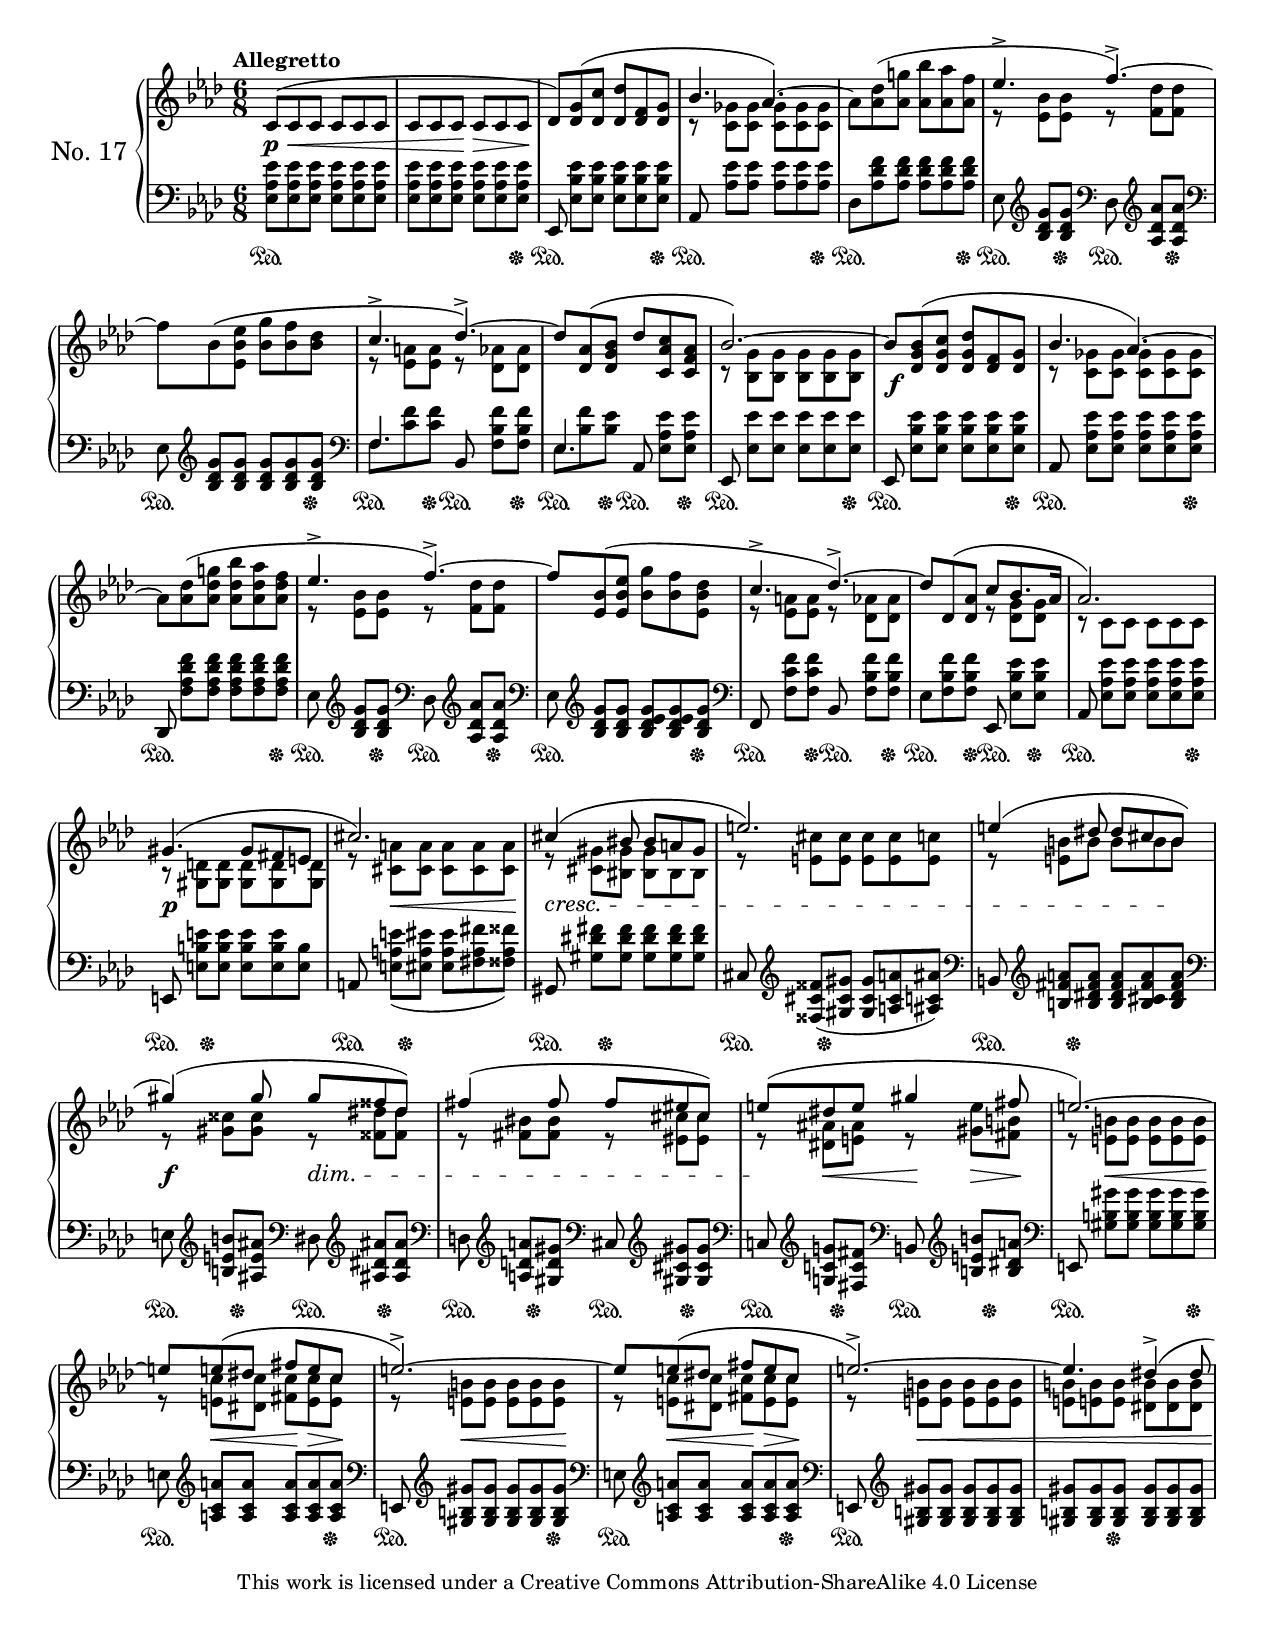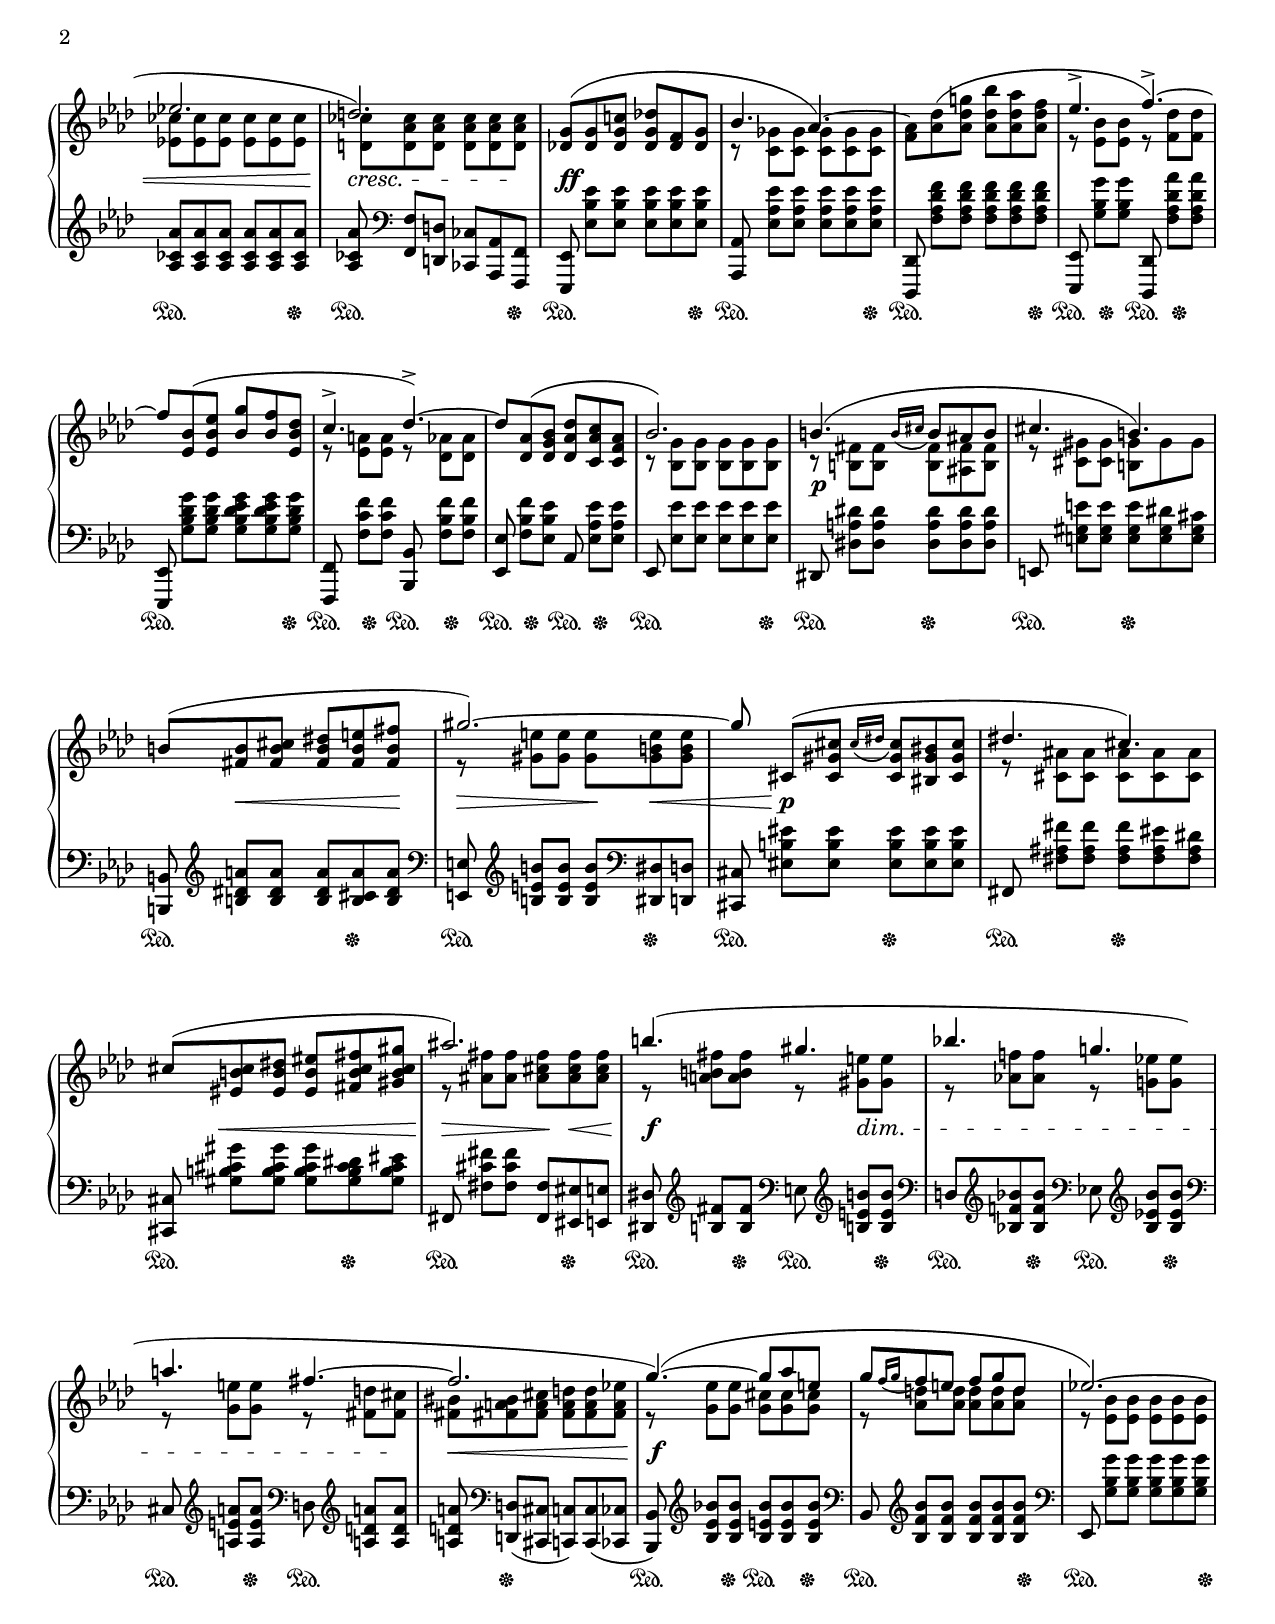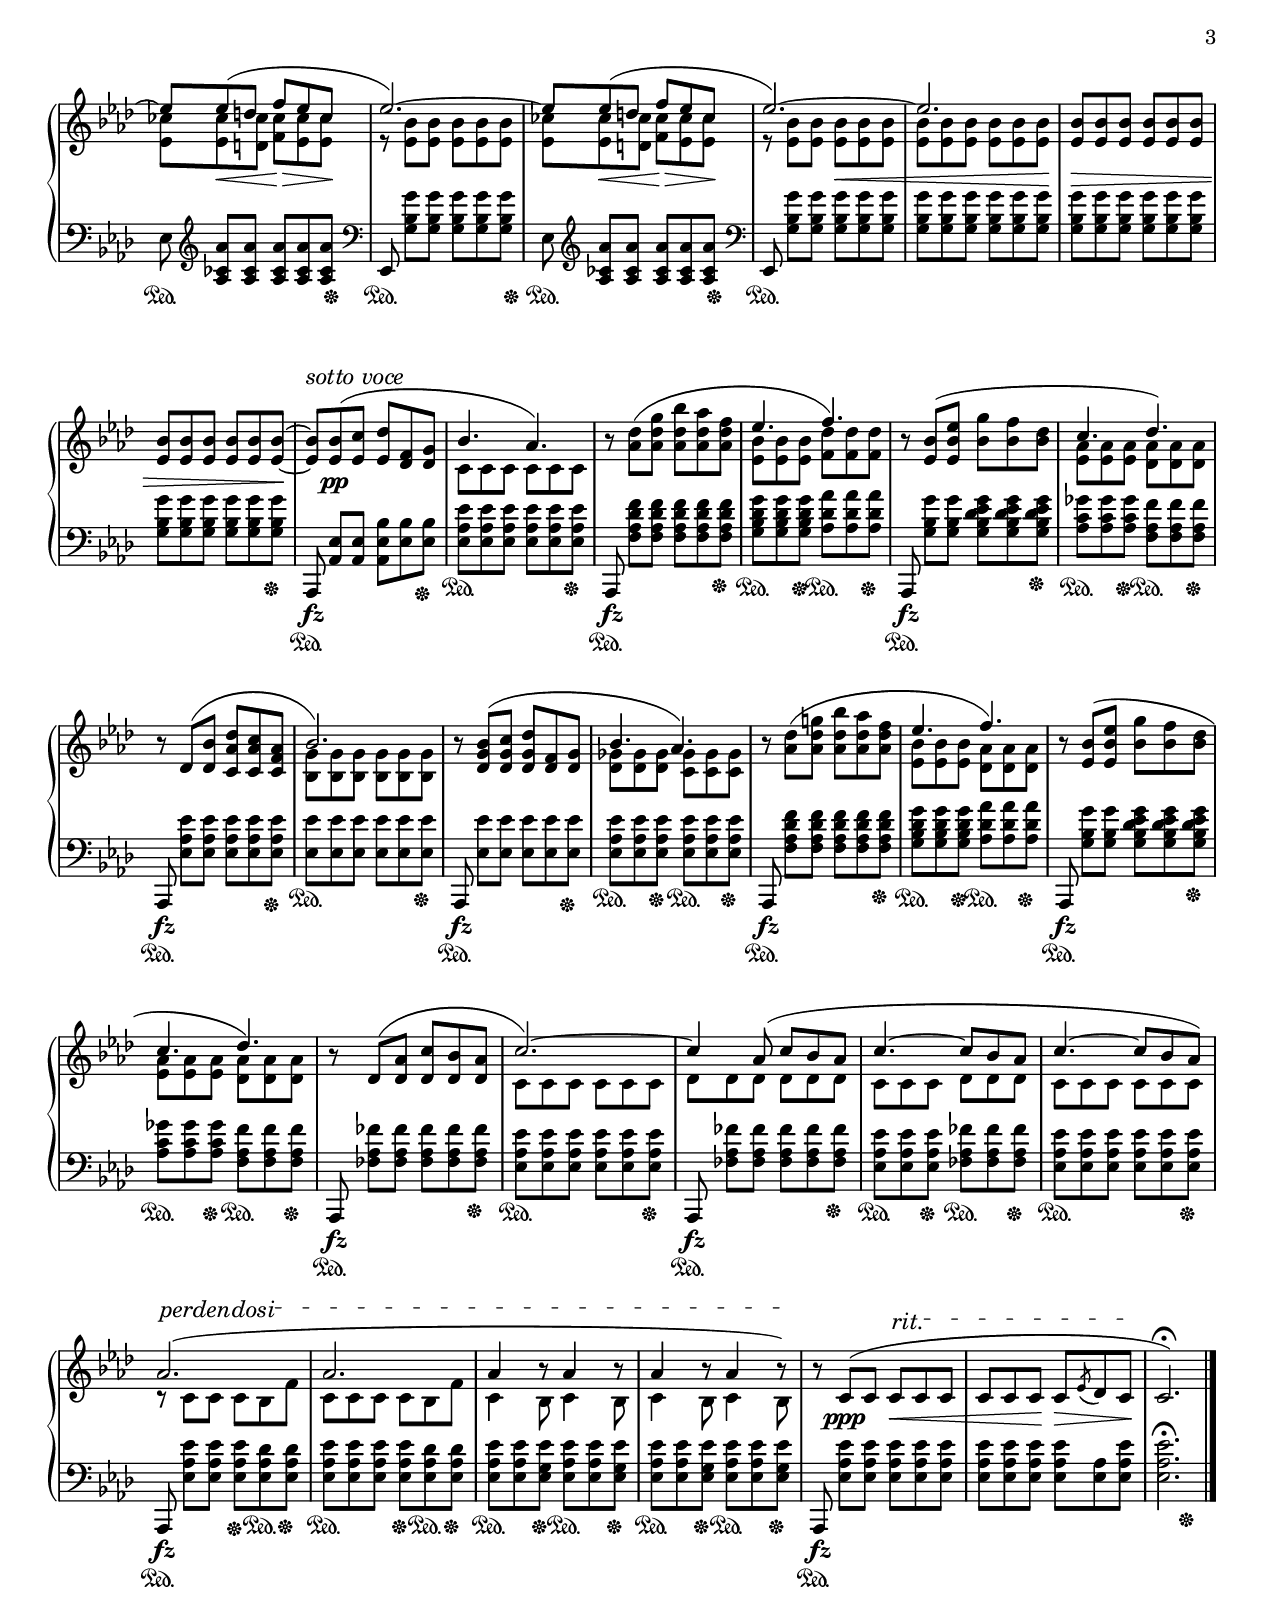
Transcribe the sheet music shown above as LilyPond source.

\version "2.24.0"

\include "includes/header-paper.ily"
%...+....1....+....2....+....3....+....4....+....5....+....6....+....7....+....

\version "2.24.0"
\language "english"

\include "global-variables.ily"

%%% Positions and shapes %%%

beamPositionsA = \tweak Beam.positions #'(2.5 . 3) \etc
beamPositionsB = \tweak Beam.positions #'(3.5 . 2.5) \etc
beamPositionsC = \tweak Beam.positions #'(2.5 . 3) \etc

forceHShiftA = \tweak NoteColumn.force-hshift -1.5 \etc
forceHShiftB = \tweak NoteColumn.force-hshift -1.5 \etc

appogShapeA = \shape #'((0 . 0) (0 . 0) (-0.5 . 0) (-0.75 . 0.25)) Slur
appogShapeB = \shape #'((0 . 0) (0 . 0) (-0.5 . 0) (-0.75 . 0.25)) Slur
appogShapeC = \shape #'((0 . 0.25) (0 . 0.5) (-0.5 . 0.5) (-0.75 . 0.5)) Slur

moveDotA = \tweak Dots.extra-offset #'(0 . 0.9) \etc

%%% Music %%%

global = {
  \time 6/8
  \key af \major
  \accidentalStyle piano
}

rightHandUpper = \relative {
  \oneVoice
  c'8^( c c c c c |
  c8 c c c c c |
  \beamPositionsA df8) <df g>^( <df c'> \beamPositionsB <df df'> <df f> 
    <df g> |
  \voiceOne bf'4. \forceHShiftA \moveDotA af)~ |
  \oneVoice af8 <af df>( <af g'!> <af bf'> <af af'> <af f'> |
  \voiceOne ef'4.-> f->)~ |
  \oneVoice f8 bf,\( <ef, bf' ef> <bf' g'> <bf f'> <bf df> |
  \voiceOne c4.-> df->\)~ |
  
  \barNumberCheck 9
  \oneVoice df8 <df, af'>^( <df g bf> df' <c, af' c> <c f af> |
  \voiceOne bf'2.)~ |
  \oneVoice bf8 <df, g bf>^( <df g c> <df g df'> <df f> <df g> |
  \voiceOne bf'4. \forceHShiftA \moveDotA af)~ |
  \oneVoice af8 <af df>( <af df g!> <af df bf'> <af df af'> <af df f> |
  \voiceOne ef'4.-> f->)~ |
  \oneVoice f8 <ef, bf'>^( <ef bf' ef> <bf' g'> <bf f'> <ef, bf' df> |
  \voiceOne c'4.-> df->)~ |
  
  \barNumberCheck 17
  df8 df,^( <df af'> c' bf8. af16 |
  af2.) |
  gs4.( gs8 fs e |
  cs'2.) |
  cs4( bs8 bs a gs |
  e'2.) |
  e4( ds8 ds cs b |
  gs'4)( gs8 gs fss ds) |
  
  \barNumberCheck 25
  fs4( fs8 fs es cs) |
  e8( ds e gs4 fs8 |
  e2.)~ |
  e8 e( ds fs e c |
  e2.->)~ |
  e8 e( ds fs e c |
  e2.->)~ |
  e4. ds4->( ds8 |
  
  \barNumberCheck 33
  ef2. |
  d2.) |
  \oneVoice <df, g>8^( q <df g c> <df g df'> <df f> <df g>
  \voiceOne bf'4. \forceHShiftB \moveDotA af)~ |
  \oneVoice <f af>8 <af df>( <af df g!> <af df bf'> <af df af'> <af df f> |
  \voiceOne ef'4.-> f->)~ |
  f8 <ef, bf'>( <ef bf' ef> <bf' g'> <bf f'> <ef, bf' df> |
  c'4.-> df->)~ |
  
  \barNumberCheck 41
  df8 <df, af'>( <df g bf> <df af' df> <c af' c> <c f af> |
  bf'2.) |
  b4.( \slurDown \appogShapeA \appoggiatura { b16[ cs] } \slurUp b8 as b |
  cs4. b) |
  b8( <fs b> <fs b cs> <fs b ds> <fs b e> <fs b fs'> |
  gs'2.)~ |
  gs8\noBeam \beamPositionsC cs,,( cs' \slurDown \appogShapeB 
    \appoggiatura { cs16[ ds] } \slurUp cs8 bs cs | 
  ds4. cs) |
  
  \barNumberCheck 49
  cs8( <es, b' cs> <es b' ds> <es b' es> <fs b cs fs> <gs b cs gs'> |
  as'2.) |
  b4.( gs |
  bf4. g |
  a4. fs~ |
  fs2. |
  g4.)(~ g8 af e |
  g8[ \slurDown \appogShapeC \appoggiatura { f16[ g] } \slurUp f8 e] f g d |
  
  \barNumberCheck 57
  ef2.)~ |
  ef8 ef( d f ef cf |
  ef2.)~ |
  ef8 ef( d f ef cf |
  ef2.)~ |
  ef2. |
  \oneVoice <ef, bf'>8 q q q q q |
  q8 q q q q q~ |
  
  \barNumberCheck 65
  <ef bf'>8^\sottoVoce q^( <ef c'> <ef df'> <df f> <df g> |
  \voiceOne bf'4. af) |
  \oneVoice r8 <af df>( <af df g> <af df bf'> <af df af'> <af df f> |
  \voiceOne ef'4. f) |
  \oneVoice r8 <ef, bf'>( <ef bf' ef> <bf' g'> <bf f'> <bf df> |
  \voiceOne c4. df) |
  \oneVoice r8 df,^( <df bf'> <c af' df> <c af' c> <c f af> |
  \voiceOne bf'2.) |
  
  \barNumberCheck 73
  \oneVoice r8 <df, g bf>^( <df g c> <df g df'> <df f> <df g> |
  \voiceOne bf'4. \forceHShiftB \moveDotA af) |
  \oneVoice r8 <af df>( <af df g!> <af df bf'> <af df af'> <af df f> |
  \voiceOne ef'4. f) |
  \oneVoice r8 <ef, bf'>( <ef bf' ef> <bf' g'> <bf f'> <bf df> |
  \voiceOne c4. df) |
  \oneVoice r8 df,^( <df af'> <df c'> <df bf'> <df af'> |
  \voiceOne c'2.)~ |
  
  \barNumberCheck 81
  c4 af8( c bf af |
  c4.~ c8 bf af |
  c4.~ c8 bf af) |
  \perden af2.(\startTextSpan |
  af2. |
  af4 bf8\rest af4 bf8\rest |
  af4 bf8\rest af4 bf8\rest)\stopTextSpan |
  \oneVoice r8 c,^( c \ritSpan \tempo 4. = 54 c\startTextSpan c c |
  
  \barNumberCheck 89
  \tempo 4. = 48 c8 c c \tempo 4. = 42 c \acciaccatura { ef8 } df 
    c\stopTextSpan |
  c2.)\fermata |
  \bar "|."
}

rightHandLower = \relative {
  \voiceTwo
  s2. * 3 |
  r8 <c' gf'> q q q q |
  s2. |
  r8 <ef bf'> q r <f df'> q |
  s2. |
  r8 <ef a> q r <df af'> q |
  
  \barNumberCheck 9
  s2. |
  r8 <bf g'> q q q q |
  s2. |
  r8 <c gf'> q q q q |
  s2. |
  r8 <ef bf'> q r <f df'> q |
  s2. |
  r8 <ef a> q r <df af'> q |
  
  \barNumberCheck 17
  s4. r8 <df g> q |
  r8 c c c c c |
  r8 <gs d'> q q q q |
  r8 <cs a'> q q q q |
  r8 <cs gs'> <bs gs'> q bs bs |
  r8 <e cs'> q q q <e c'> |
  r8 <e b'> b' b b b |
  r8 <gs css> q r <fss ds'> q |
  
  \barNumberCheck 25
  r8 <fs bs> q r <es cs'> q |
  r8 <ds as'> <e as> r <gs e'> <fs b> |
  r8 <e b'> q q q q |
  r8 <e c'> <ds c'> <fs c'> <e c'> q |
  r8 <e b'> q q q q |
  r8 <e c'> <ds c'> <fs c'> <e c'> q |
  r8 <e b'> q q q q |
  <e b'>8 q q <ds b'> q q |
  
  \barNumberCheck 33
  <ef cf'>8 q q q q q |
  <d cf'>8 <d af' cf> q q q q |
  s2. |
  r8 <c gf'> q q q q |
  s2. |
  r8 <ef bf'> q r <f df'> q |
  s2. |
  r8 <ef a> q r <df af'> q |
  
  \barNumberCheck 41
  s2. |
  r8 <bf g'> q q q q |
  r8 <b fs'> q q <as fs'> <b fs'> |
  r8 <cs gs'> q <b gs'> gs' gs |
  s2. |
  r8 <gs e'> q q <gs b e> q |
  \voiceOne s4 <cs, gs'>4*1/2 q <bs gs'> <cs gs'> |
  \voiceTwo r8 <cs as'> q q q q |
  
  \barNumberCheck 49
  s2. |
  r8 <as' fs'> q <as cs fs> q q |
  r8 <a b fs'> q r <gs e'> q |
  r8 <af f'> q r <g ef'> q |
  r8 <g e'> q r <fs d'> <fs cs'> |
  <fs bs>8 <fs a bs> <fs a cs> <fs a d> q <fs a ef'> |
  r8 <g ef'> q <g cs> q q |
  r8 <af d> q q q q |
  
  \barNumberCheck 57
  r8 <ef bf'> q q q q |
  <ef cf'> q <d cf'> <f cf'> <ef cf'> q |
  r8 <ef bf'> q q q q |
  <ef cf'> q <d cf'> <f cf'> <ef cf'> q |
  r8 <ef bf'> q q q q |
  q q q q q q |
  s2. * 2 |
  
  \barNumberCheck 65
  s2. |
  c8 c c c c c |
  s2. |
  <ef bf'>8 q q <f df'> q q |
  s2. |
  <ef af>8 q q <df af'> q q |
  s2. |
  <bf g'>8 q q q q q |
  
  \barNumberCheck 73
  s2. |
  <df gf>8 q q <c gf'> q q |
  s2. |
  <ef bf'>8 q q <df af'> q q |
  s2. |
  <ef af>8 q q <df af'> q q |
  s2. |
  c8 c c c c c |
  
  \barNumberCheck 81
  df8 df df df df df |
  c8 c c df df df |
  c8 c c c c c |
  r8 c c c bf f' |
  c8 c c c bf f' |
  c4 bf8 c4 bf8 |
  c4 bf8 c4 bf8 |
  s2. |
  
  \barNumberCheck 89
  s2. * 2 |
}

rightHand = <<
  \clef treble
  \global
  \set Score.tempoHideNote = ##t 
  \tempo "Allegretto" 4. = 60
  \new Voice \rightHandUpper
  \new Voice \rightHandLower
>>

leftHand = \relative {
  \clef bass
  \global
  \mergeDifferentlyDottedOn
  \oneVoice
  <ef af ef'>8 q q q q q |
  <ef af ef'>8 q q q q q |
  ef,8\noBeam <ef' bf' ef> q q q q |
  af,8\noBeam <af' ef'> q q q q |
  df,8 <af' df f> q q q q |
  ef8\noBeam \clef treble <bf' df g> q \clef bass df,\noBeam \clef treble 
    <af' df af'> q |
  \clef bass ef8\noBeam \clef treble <bf' df g> q q q q |
  \clef bass << { f4. } \\ { f8 <c' f> q } >> bf,\noBeam <f' bf f'> q |
  
  \barNumberCheck 9
  << { ef4. } \\ { ef8 <bf' f'> <bf ef> } >> af,\noBeam <ef' af ef'> q |
  ef,8\noBeam <ef' ef'>8 q q q q |
  ef,8\noBeam <ef' bf' ef> q q q q |
  af,8\noBeam <ef' af ef'> q q q q |
  df,8\noBeam <f' af df f> q q q q |
  ef8\noBeam \clef treble <bf' df g> q \clef bass df,\noBeam \clef treble 
    <af' df af'> q |
  \clef bass ef8\noBeam \clef treble <bf' df g> q <bf df ef g> q <bf df g> |
  \clef bass f,8\noBeam <f' c' f> q bf,\noBeam <f' bf f'> q |
  
  \barNumberCheck 17
  ef8 <f bf f'> q ef,\noBeam <ef' bf' ef> q |
  af,8\noBeam <ef' af ef'> q q q q |
  e,8\noBeam <e' b' e> q q q <e b'> |
  a,8\noBeam <e' a e'>_( <es a es'> q <fs a fs'> <fss a fss'>) |
  gs,8\noBeam <gs' ds' fs> q q q q |
  cs,8\noBeam \clef treble <fss cs' fss>_( <gs cs gs'> q <a cs a'> 
    <as c as'>) |
  \clef bass b,8\noBeam \clef treble <b' fs' a> <b ds fs a> q <b cs fs a> 
    <b ds fs a> |
  \clef bass e,8\noBeam \clef treble <b' e b'> <as e' as> \clef bass 
    ds,\noBeam \clef treble <as' ds as'> q |
    
  \barNumberCheck 25
  \clef bass d,\noBeam \clef treble <a' d a'> <gs d' gs> \clef bass cs,\noBeam
    \clef treble <gs' cs gs'> q |
  \clef bass c,\noBeam \clef treble <g' c g'> <fs c' fs> \clef bass b,\noBeam
    \clef treble <b' e b'> <b ds a'> |
  \clef bass e,,8\noBeam <gs' b gs'> q q q q |
  e8\noBeam \clef treble <a c a'> q q q q |
  \clef bass e,8\noBeam \clef treble <gs' b gs'> q q q q |
  \clef bass e8\noBeam \clef treble <a c a'> q q q q |
  \clef bass e,8\noBeam \clef treble <gs' b gs'> q q q q |
  <gs b gs'>8 q q q q q |
  
  \barNumberCheck 33
  <af cf af'>8 q q q q q |
  <af cf af'>8\noBeam \clef bass <f, f'> <d d'> <cf cf'> <af af'> <f f'> |
  <ef ef'>8\noBeam <ef'' bf' ef> q q q q |
  <af,, af'>8\noBeam <ef'' af ef'> q q q q |
  <df,, df'>8\noBeam <f'' af df f> q q q q |
  <ef,, ef'>8\noBeam <g'' bf g'> q <df,, df'>\noBeam <f'' af df af'> q |
  <ef,, ef'>8\noBeam <g'' bf df g> q <g bf df ef g> q <g bf df g> |
  <f,, f'>8\noBeam <f'' c' f> q <bf,, bf'>\noBeam <f'' bf f'> q |
  
  \barNumberCheck 41
  <ef, ef'>\noBeam <f' bf f'> <ef bf' ef> af,\noBeam <ef' af ef'> q |
  ef,\noBeam <ef' ef'> q q q q |
  ds,8\noBeam <ds' a' ds> q q q q |
  e,8\noBeam <e' gs e'> q q <e gs ds'> <e gs cs> |
  <b, b'>8\noBeam \clef treble <b'' ds a'> q q <b cs a'> <b ds a'> |
  \clef bass <e,, e'>8\noBeam \clef treble <b'' e b'> q q \clef bass <ds,, ds'>
    <d d'> |
  <cs cs'>8\noBeam <es' b' es> q q q q |
  fs,8\noBeam <fs' as fs'> q q <fs as es'> <fs as ds> |
  
  \barNumberCheck 49
  <cs, cs'>8\noBeam <gs'' b cs gs'> q q <gs b cs ds> <gs b cs es> |
  fs,8\noBeam <fs' cs' fs> q <fs, fs'> <es es'> <e e'> |
  <ds ds'>8\noBeam \clef treble <b'' fs'> q \clef bass e,\noBeam \clef treble
    <b' e b'> q |
  \clef bass d,8 \clef treble <bf' f' bf> q \clef bass ef,\noBeam \clef treble
    <bf' ef bf'> q |
  \clef bass cs,8\noBeam \clef treble <a' e' a> q \clef bass d,\noBeam
    \clef treble <a' d a'> q |
  <a d a'>8\noBeam \clef bass <d,, d'>( <cs cs'> <c c'>) q( <cf cf'> |
  <bf bf'>8)\noBeam \clef treble <bf'' ef bf'> q <bf e bf'> q q |
  \clef bass bf,8\noBeam \clef treble <bf' f' bf> q q q q |
  
  \barNumberCheck 57
  \clef bass ef,,8\noBeam <g' bf g'> q q q q |
  ef8\noBeam \clef treble <af cf af'> q q q q |
  \clef bass ef,8\noBeam <g' bf g'> q q q q |
  ef8\noBeam \clef treble <af cf af'> q q q q |
  \clef bass ef,8\noBeam <g' bf g'> q q q q |
  q8 q q q q q |
  q8 q q q q q |
  q8 q q q q q |
  
  \barNumberCheck 65
  af,,8\noBeam\fz\sustainOn <af' ef'> q <af ef' bf'> <ef' bf'> q\sustainOff |
  <ef af ef'>8 q q q q q |
  af,,8\noBeam\fz\sustainOn <f'' af df f> q q q q\sustainOff |
  <g bf df g>8 q q <af df af'> q q |
  af,,8\noBeam\fz\sustainOn <g'' bf g'> q <g bf df ef g> q q\sustainOff |
  <af c gf'>8 q q <f af f'> q q |
  af,,8\noBeam\fz\sustainOn <ef'' af ef'> q q q q\sustainOff |
  <ef ef'>8 q q q q q |
  
  \barNumberCheck 73
  af,,8\noBeam\fz\sustainOn <ef'' ef'> q q q q\sustainOff |
  <ef af ef'>8 q q q q q |
  af,,8\noBeam\fz\sustainOn <f'' af df f> q q q q\sustainOff |
  <g bf df g>8 q q <af df af'> q q |
  af,,8\noBeam\fz\sustainOn <g'' bf g'> q <g bf df ef g> q q\sustainOff |
  <af c gf'>8 q q <f af f'> q q |
  af,,8\noBeam\fz\sustainOn <ff'' af ff'> q q q q\sustainOff |
  <ef af ef'>8 q q q q q |
  
  \barNumberCheck 81
  af,,8\noBeam\fz\sustainOn <ff'' af ff'> q q q q\sustainOff |
  <ef af ef'>8 q q <ff af ff'> q q |
  <ef af ef'>8 q q q q q |
  af,,8\noBeam\fz\sustainOn <ef'' af ef'> q q\sustainOff <ef af df> q |
  <ef af ef'> q q q <ef af df> q |
  <ef af ef'> q <ef g ef'> <ef af ef'> q <ef g ef'> |
  <ef af ef'> q <ef g ef'> <ef af ef'> q <ef g ef'> |
  af,,8\noBeam\fz\sustainOn <ef'' af ef'> q q q q |
  
  \barNumberCheck 89
  <ef af ef'>8 q q q <ef af> <ef af ef'> |
  << { s4. s\sustainOff } { <ef af ef'>2.\fermata } >> |
}

dynamics = {
  %\override TextScript.Y-offset = -0.5
  s2.\p\< |
  s4 s8\! s4.\> |
  s2.\!
  s2. * 5 |
  
  \barNumberCheck 9
  s2. * 2 |
  s2.\f |
  s2. * 5 |
  
  \barNumberCheck 17
  s2. * 2 |
  s2.\p |
  s8 s4\< s4 s8\! |
  s2.\cresc |
  s2. |
  s2 s8 s\! |
  s4.\f s\dim | 
  
  \barNumberCheck 25
  s2. |
  s8\! s\< s s\! s8\> s\! |
  s8 s4\< s s8\! |
  s8\! s\< s s\! s8\> s\! |
  s8 s4\< s s8\! |
  s8\! s\< s s\! s8\> s\! |
  r8 s4\< s4. |
  s2. |
  
  \barNumberCheck 33
  s2. |
  s4.\cresc s4 s8\! |
  s2.\ff |
  s2. * 5 |
  
  \barNumberCheck 41
  s2. * 2 |
  s2.\p |
  s2. |
  s8 s\< s s4 s8\! |
  s4.\> s8\! s4\< |
  s8 s4\p s4. |
  s2. |
  
  \barNumberCheck 49
  s8 s\< s s4 s8\! |
  s4.\> s8\! s4\< |
  s4.\f s8 s4\dim |
  s2. |
  s4. s4 s8\! |
  s2.\< |
  s2.\f |
  s2. |
  
  \barNumberCheck 57
  s2. |
  s8 s\< s s4\> s8\! |
  s2. |
  s8 s\< s s4\> s8\! |
  s4. s\< |
  s4. s4 s8\! |
  s2.\> |
  s4. s4 s8\! |
  
  \barNumberCheck 65
  s8 s\pp s s4. |
  s2. * 7 |
  
  \barNumberCheck 73
  s2. * 8 |
  
  \barNumberCheck 81
  s2. * 7 |
  s8 s\ppp s s4.\< |
  
  \barNumberCheck 89
  s4 s8\! s4\> s8\! |
  s2. |
}

pedal = {
  s2.\sustainOn |
  s2 s8 s\sustainOff |
  \repeat unfold 3 { s2\sustainOn s8 s\sustainOff | }
  s4\sustainOn s8\sustainOff s4\sustainOn s8\sustainOff |
  s2\sustainOn s8 s\sustainOff |
  s4\sustainOn s8\sustainOff s4\sustainOn s8\sustainOff |
  
  \barNumberCheck 9
  s4\sustainOn s8\sustainOff s4\sustainOn s8\sustainOff |
  \repeat unfold 4 { s2\sustainOn s8 s\sustainOff | }
  s4\sustainOn s8\sustainOff s4\sustainOn s8\sustainOff |
  s2\sustainOn s8 s\sustainOff |
  s4.\sustainOn s4\sustainOff\sustainOn s8\sustainOff |
  
  \barNumberCheck 17
  s4.\sustainOn s4\sustainOff\sustainOn s8\sustainOff |
  s2\sustainOn s8 s\sustainOff |
  \repeat unfold 5 { s8.\sustainOn s\sustainOff s4. | }
  s8.\sustainOn s\sustainOff s8.\sustainOn s\sustainOff |
  
  \barNumberCheck 25
  \repeat unfold 2 { s8.\sustainOn s\sustainOff s8.\sustainOn s\sustainOff | }
  \repeat unfold 4 { s2\sustainOn s8 s\sustainOff | }
  s2.\sustainOn |
  s4 s8\sustainOff s4. |
  
  \barNumberCheck 33
  \repeat unfold 5 { s2\sustainOn s8 s\sustainOff | }
  s8.\sustainOn s\sustainOff s8.\sustainOn s\sustainOff |
  s2\sustainOn s8 s\sustainOff |
  s8.\sustainOn s\sustainOff s8.\sustainOn s\sustainOff |
  
  \barNumberCheck 41
  s8.\sustainOn s\sustainOff s8.\sustainOn s\sustainOff |
  s2\sustainOn s8 s\sustainOff |
  s4.\sustainOn s\sustainOff |
  s4.\sustainOn s\sustainOff |
  s4.\sustainOn s8 s4\sustainOff |
  s4.\sustainOn s8 s4\sustainOff |
  s4.\sustainOn s\sustainOff |
  s4.\sustainOn s\sustainOff |
  
  \barNumberCheck 49
  s4.\sustainOn s8 s4\sustainOff |
  s4.\sustainOn s8 s4\sustainOff |
  s4\sustainOn s8\sustainOff s4\sustainOn s8\sustainOff |
  s4\sustainOn s8\sustainOff s4\sustainOn s8\sustainOff |
  s4\sustainOn s8\sustainOff s4.\sustainOn |
  s8 s\sustainOff s s4. |
  s4\sustainOn s8\sustainOff s4\sustainOn s8\sustainOff |
  s4.\sustainOn s4 s16 s\sustainOff |
  
  \barNumberCheck 57
  \repeat unfold 4 { s4.\sustainOn s4 s16 s\sustainOff | }
  s2.\sustainOn |
  s2. * 2 |
  s4. s4 s8\sustainOff |
  
  \barNumberCheck 65
  s2. |
  s4.\sustainOn s4 s8\sustainOff |
  s2. |
  s4\sustainOn s8\sustainOff s4\sustainOn s8\sustainOff |
  s2. |
  s4\sustainOn s8\sustainOff s4\sustainOn s8\sustainOff |
  s2. |
  s4.\sustainOn s4 s8\sustainOff |
  
  \barNumberCheck 73
  s2. |
  s4\sustainOn s8\sustainOff s4\sustainOn s8\sustainOff |
  s2. |
  s4\sustainOn s8\sustainOff s4\sustainOn s8\sustainOff |
  s2. |
  s4\sustainOn s8\sustainOff s4\sustainOn s8\sustainOff |
  s2. |
  s4.\sustainOn s4 s8\sustainOff |
  
  \barNumberCheck 81
  s2. |
  s4\sustainOn s8\sustainOff s4\sustainOn s8\sustainOff |
  s4.\sustainOn s4 s8\sustainOff |
  s4. s8 s\sustainOn s\sustainOff |
  s4.\sustainOn s8\sustainOff s\sustainOn s\sustainOff |
  s4\sustainOn s8\sustainOff s4\sustainOn s8\sustainOff |
  s4\sustainOn s8\sustainOff s4\sustainOn s8\sustainOff |
  s2. |
  
  \barNumberCheck 89
  s2. * 2 |
}

preludeSeventeenMusic = \score { 
  \keepWithTag #'layout
  \new PianoStaff \with { 
    instrumentName = \markup \huge "No. 17"
  } <<
    \new Staff = "upper" \rightHand
    \new Dynamics \dynamics
    \new Staff = "lower" \leftHand
    \new Dynamics \pedal
  >>
  \layout {}
}

preludeSeventeenMidi = \book {
  \bookOutputName "prelude-op28-no17"
  \score { 
    \keepWithTag #'midi
    <<
      \new Staff = "upper" << \rightHand \dynamics \pedal >> 
      \new Staff = "lower" << \leftHand \dynamics \pedal >> 
    >>
    \midi {}
  }
}


\paper {
  system-system-spacing =
    #'((basic-distance . 12) 
       (minimum-distance . 8)
       (padding . 1)
       (stretchability . 60))
}

\preludeSeventeenMusic
\preludeSeventeenMidi
